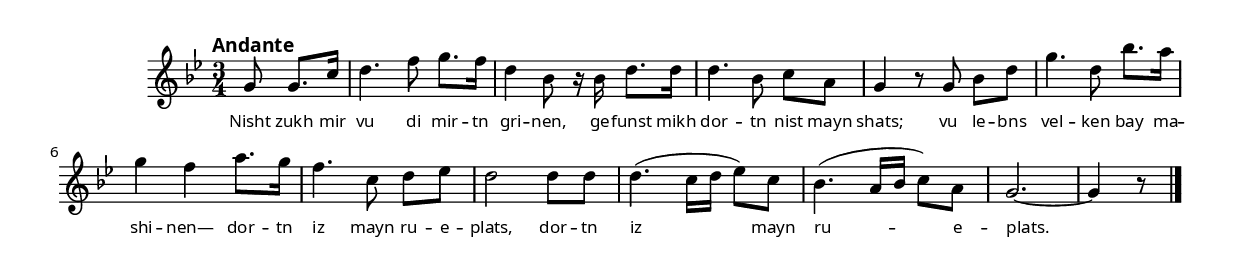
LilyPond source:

\version "2.18.2"
\language "english"
\include "../../templates/preamble.ly"

\score {
  <<
    \new ChordNames = "mainChords" {
      \chordmode { 
      }
    }
    \new Staff = "main" {
      \clef treble
      \key g \minor
      \time 3/4
      \tempo Andante
      \new Voice = "melody" {
        \relative d'{ 
          \partial 4. { g8 g8. c16 }
          d4. f8 g8. f16 |
          d4 bf8 r16 bf d8. d16 |
          d4. bf8 c a |
          g4 r8 g bf d |
          g4. d8 bf'8. a16 |
          g4 f a8. g16 |
          f4. c8 d ef |
          d2 d8 d |
          d4.( c16 d ef8) c |
          bf4.( a16 bf c8) a |
          g2.~ |
          \end 3/8 { g4 r8 } |
          \bar "|."
        }
      }
    }
    
    \new Lyrics \lyricsto "melody" {
      Nisht zukh mir vu di mir -- tn gri -- nen,
      ge -- funst mikh dor -- tn nist mayn  shats;
      vu le -- bns vel -- ken bay ma -- shi -- nen—
      dor -- tn iz mayn ru -- e -- plats,
      dor -- tn iz mayn ru -- e -- plats.
    }
  >>
}
